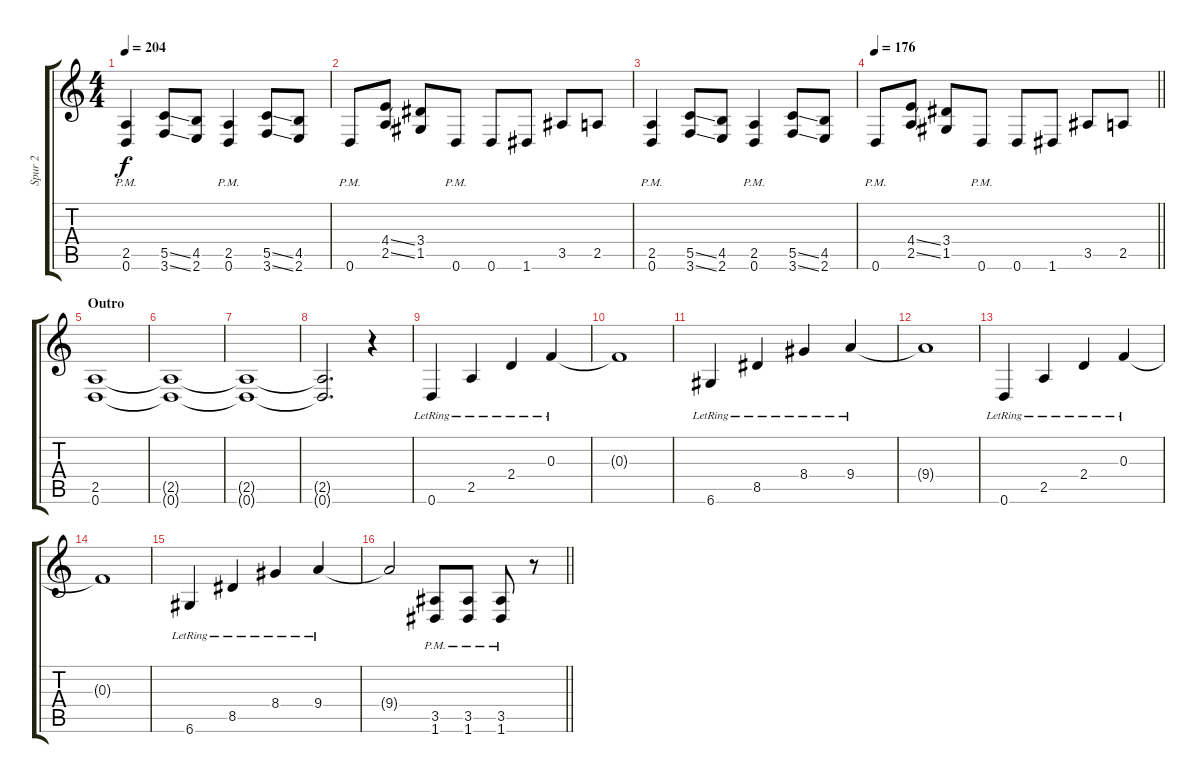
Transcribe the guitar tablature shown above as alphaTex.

\track ("Spur 2" "Spur 2") {instrument distortionguitar}
\staff {score tabs}
\tuning (D4 A3 F3 C3 G2 D2) {hide}
\ts (4 4)
\tempo 204
\clef g2
\ks c
(2.5{pm} 0.6{pm}).4{dy f} (5.5{ss} 3.6{ss}).8 (4.5 2.6).8 (2.5{pm} 0.6{pm}).4 (5.5{ss} 3.6{ss}).8 (4.5 2.6).8 |
0.6{pm}.8 (4.4{ss} 2.5{ss}).8 (3.4 1.5).8 0.6{pm}.8 0.6.8 1.6.8 3.5.8 2.5.8 |
(2.5{pm} 0.6{pm}).4 (5.5{ss} 3.6{ss}).8 (4.5 2.6).8 (2.5{pm} 0.6{pm}).4 (5.5{ss} 3.6{ss}).8 (4.5 2.6).8 |
\tempo 176
\barLineRight lightlight
0.6{pm}.8 (4.4{ss} 2.5{ss}).8 (3.4 1.5).8 0.6{pm}.8 0.6.8 1.6.8 3.5.8 2.5.8 |
\section ("" "Outro")
(2.5 0.6).1 |
(2.5{t} 0.6{t}).1 |
(2.5{t} 0.6{t}).1 |
(2.5{t} 0.6{t}).2{d} r.4 |
0.6{lr}.4 2.5{lr}.4 2.4{lr}.4 0.3{lr}.4 |
0.3{t}.1 |
6.6{lr}.4 8.5{lr}.4 8.4{lr}.4 9.4{lr}.4 |
9.4{t}.1 |
0.6{lr}.4 2.5{lr}.4 2.4{lr}.4 0.3{lr}.4 |
0.3{t}.1 |
6.6{lr}.4 8.5{lr}.4 8.4{lr}.4 9.4{lr}.4 |
\barLineRight lightlight
9.4{t}.2 (3.5{pm} 1.6{pm}).8 (3.5{pm} 1.6{pm}).8 (3.5{pm} 1.6{pm}).8 r.8
